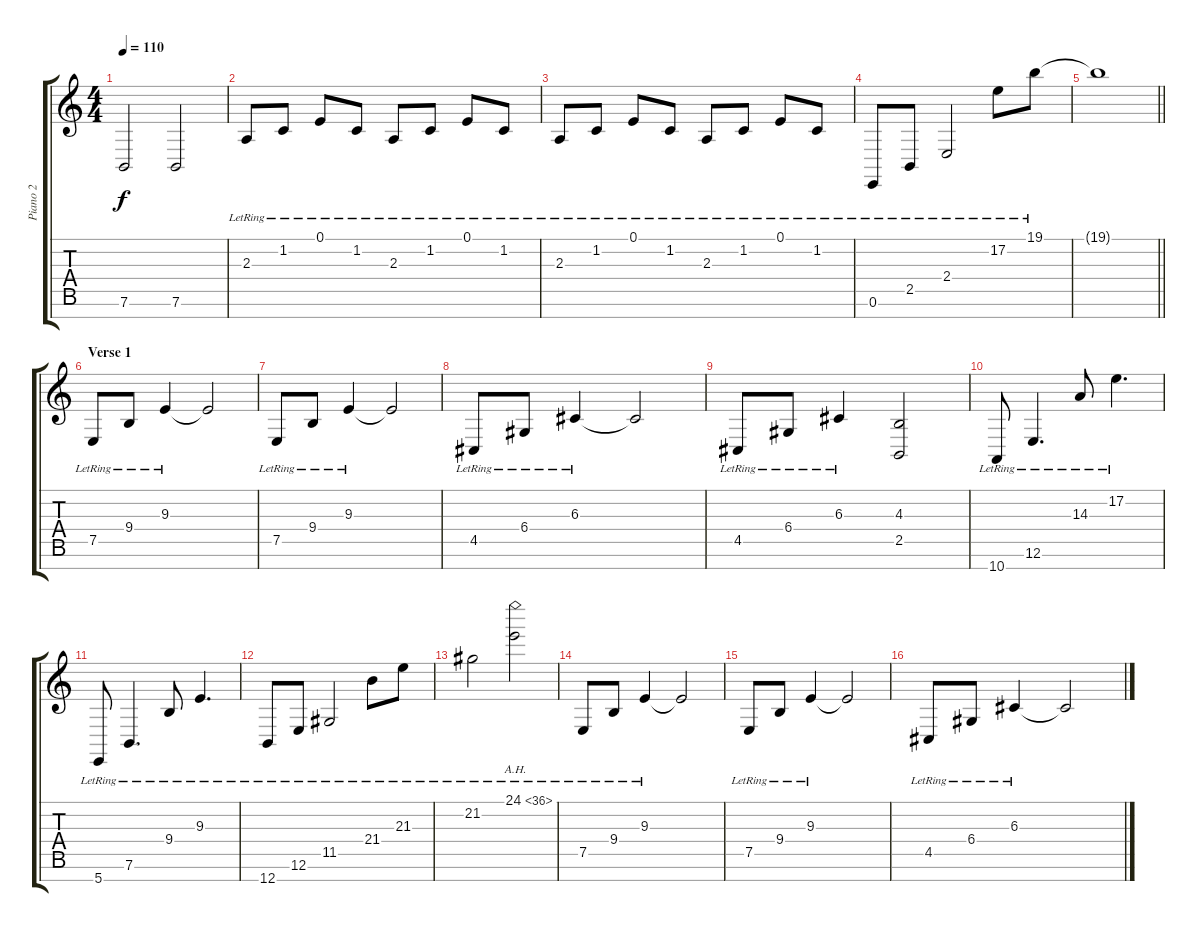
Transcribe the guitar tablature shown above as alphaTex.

\track ("Piano 2" "Piano 2") {instrument acousticgrandpiano}
\staff {score tabs}
\tuning (E4 B3 G3 D3 A2 E2 B1) {hide}
\ts (4 4)
\tempo 110
\clef g2
\ks c
7.6.2{dy f} 7.6.2 |
2.3{lr}.8 1.2{lr}.8 0.1{lr}.8 1.2{lr}.8 2.3{lr}.8 1.2{lr}.8 0.1{lr}.8 1.2{lr}.8 |
2.3{lr}.8 1.2{lr}.8 0.1{lr}.8 1.2{lr}.8 2.3{lr}.8 1.2{lr}.8 0.1{lr}.8 1.2{lr}.8 |
0.6{lr}.8 2.5{lr}.8 2.4{lr}.2 17.2{lr}.8 19.1{lr}.8 |
\barLineRight lightlight
19.1{t}.1 |
\section ("" "Verse 1")
7.5{lr}.8 9.4{lr}.8 9.3{lr}.4 9.3{t}.2 |
7.5{lr}.8 9.4{lr}.8 9.3{lr}.4 9.3{t}.2 |
4.5{lr}.8 6.4{lr}.8 6.3{lr}.4 6.3{t}.2 |
4.5{lr}.8 6.4{lr}.8 6.3{lr}.4 (4.3 2.5).2 |
10.7{lr}.8 12.6{lr}.4{d} 14.3{lr}.8 17.2{lr}.4{d} |
5.7{lr}.8 7.6{lr}.4{d} 9.4{lr}.8 9.3{lr}.4{d} |
12.7{lr}.8 12.6{lr}.8 11.5{lr}.2 21.4{lr}.8 21.3{lr}.8 |
21.2{lr}.2 24.1{ah 12 lr}.2 |
7.5{lr}.8 9.4{lr}.8 9.3{lr}.4 9.3{t}.2 |
7.5{lr}.8 9.4{lr}.8 9.3{lr}.4 9.3{t}.2 |
4.5{lr}.8 6.4{lr}.8 6.3{lr}.4 6.3{t}.2
